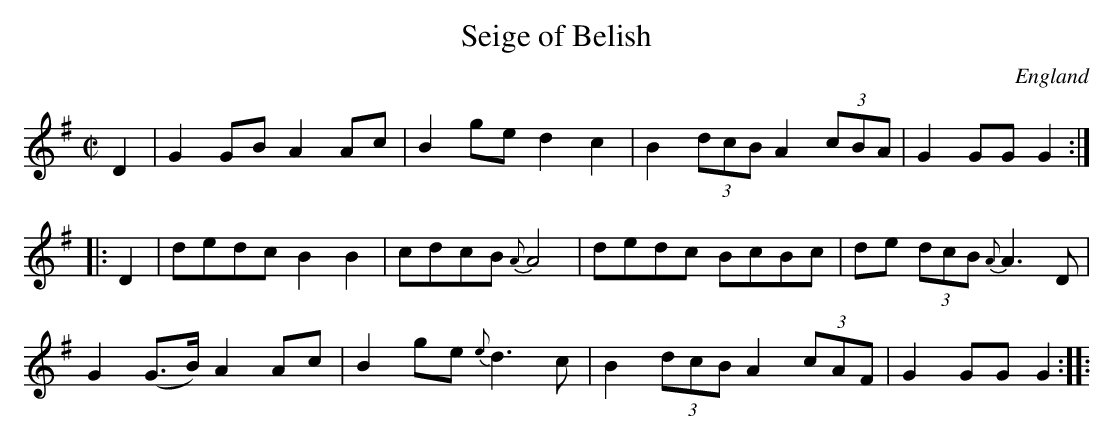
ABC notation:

X:1
T:Seige of Belish
L:1/8
M:C|
O:England
K:G major
D2 | \
G2GB A2Ac | B2ge d2c2 | B2 (3dcB A2 (3cBA | G2GG G2 ::
D2 | \
dedc B2B2 | cdcB {A}A4 | dedc BcBc | de (3dcB {A}A3 D |
G2 (G>B) A2 Ac | B2ge {e}d3c | B2 (3dcB A2 (3cAF | G2 GG G2 ::
